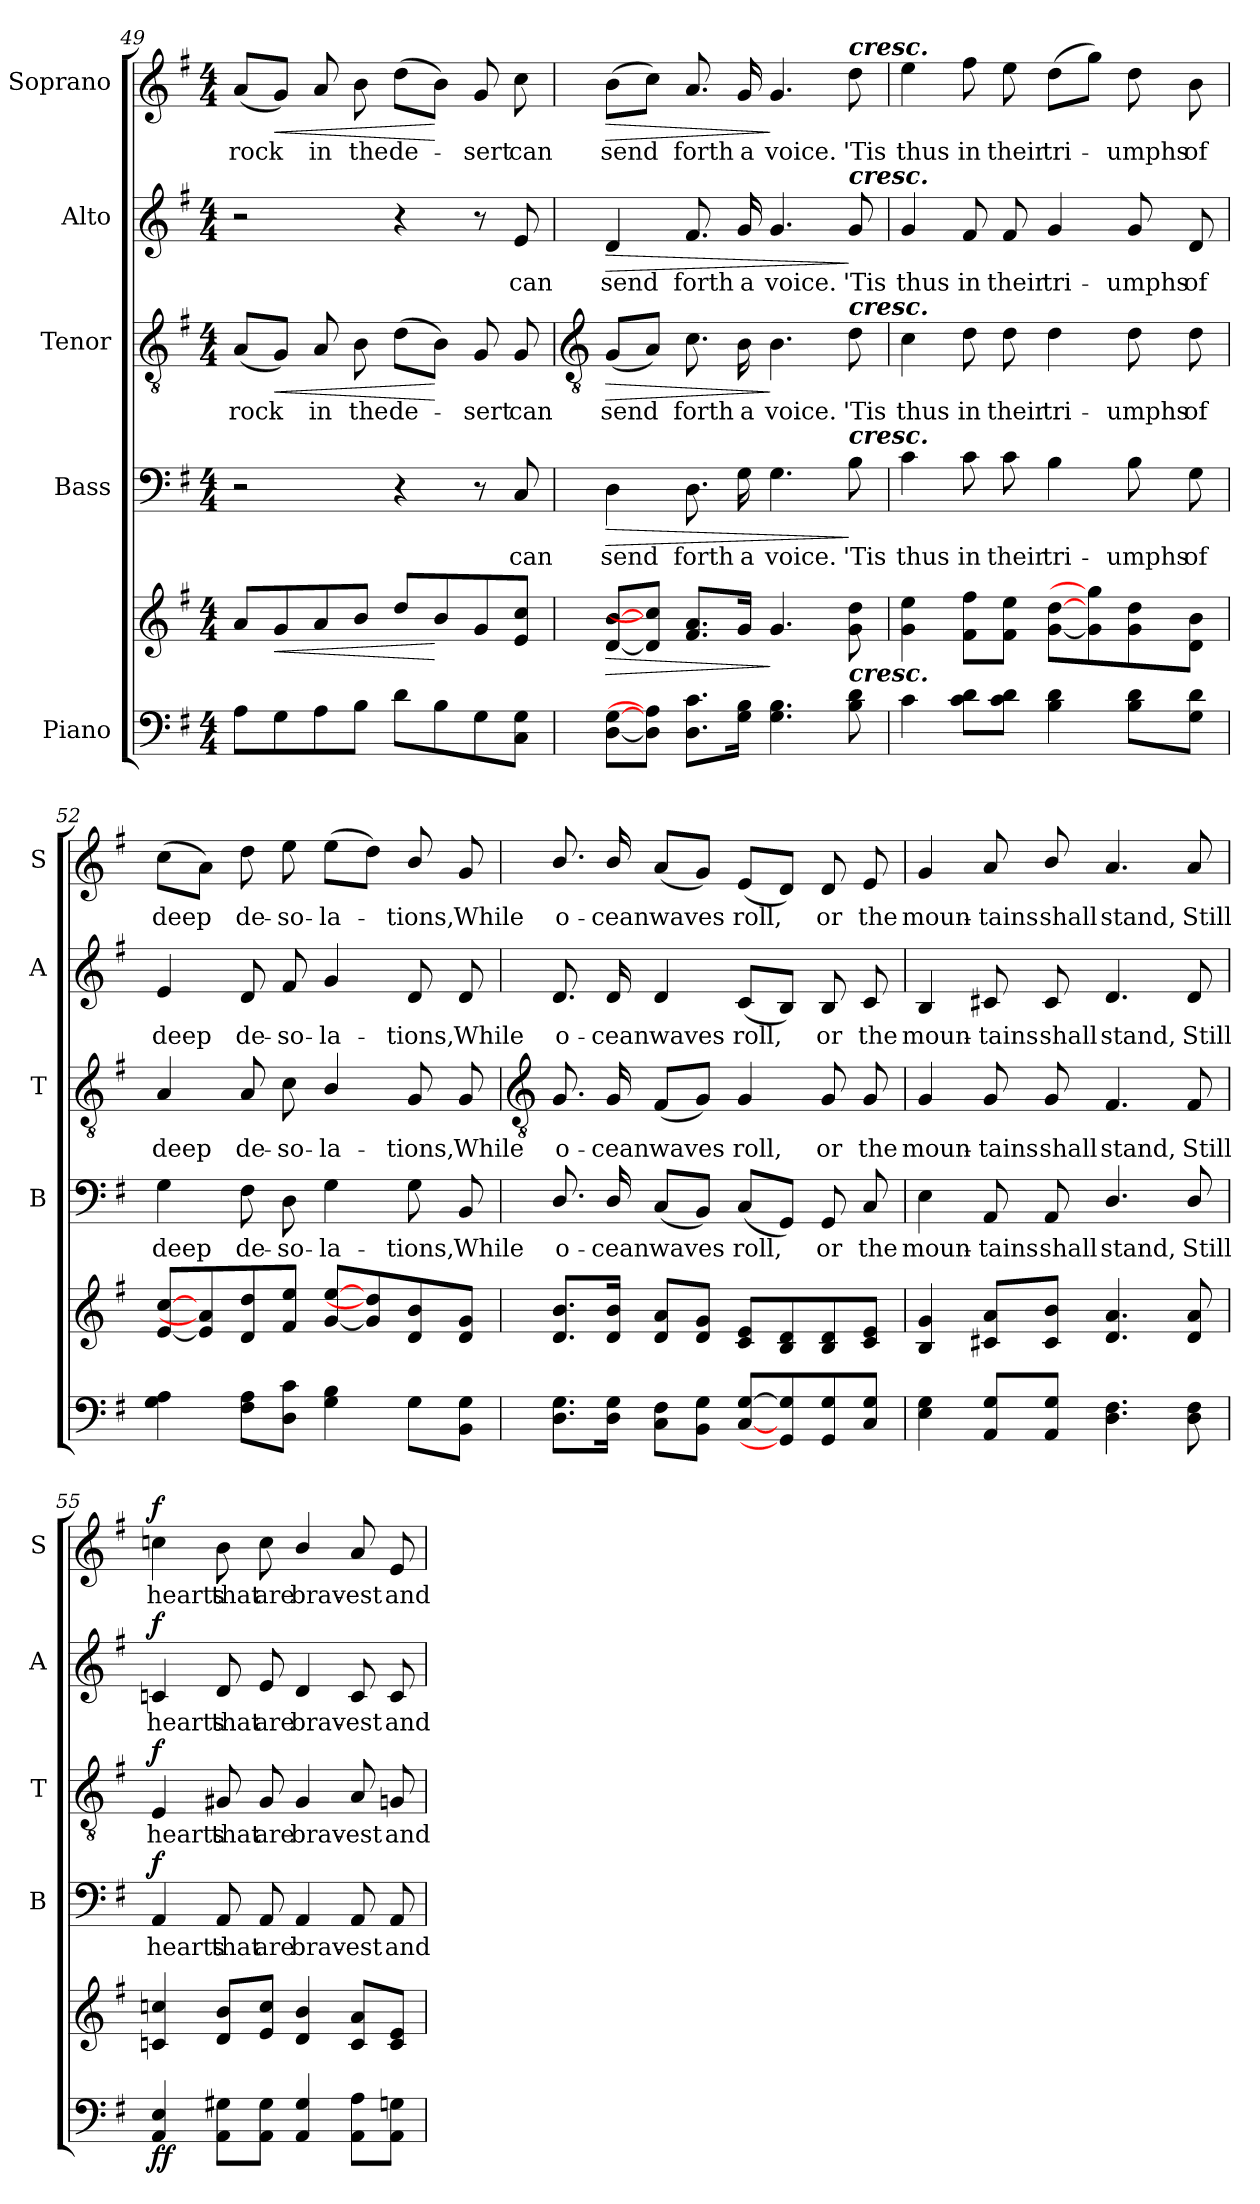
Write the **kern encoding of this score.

**kern	**kern	**dynam	**kern	**text	**dynam	**kern	**text	**dynam	**kern	**text	**dynam	**kern	**text	**dynam
*part5	*part5	*part5	*part4	*part4	*part4	*part3	*part3	*part3	*part2	*part2	*part2	*part1	*part1	*part1
*staff6	*staff5	*staff5/6	*staff4	*staff4	*staff4	*staff3	*staff3	*staff3	*staff2	*staff2	*staff2	*staff1	*staff1	*staff1
*I"Piano	*	*	*I"Bass	*	*	*I"Tenor	*	*	*I"Alto	*	*	*I"Soprano	*	*
*	*	*	*I'B	*	*	*I'T	*	*	*I'A	*	*	*I'S	*	*
*clefF4	*clefG2	*	*clefF4	*	*	*clefGv2	*	*	*clefG2	*	*	*clefG2	*	*
*k[f#]	*k[f#]	*	*k[f#]	*	*	*k[f#]	*	*	*k[f#]	*	*	*k[f#]	*	*
*G:	*G:	*	*G:	*	*	*G:	*	*	*G:	*	*	*G:	*	*
*M4/4	*M4/4	*	*M4/4	*	*	*M4/4	*	*	*M4/4	*	*	*M4/4	*	*
=49	=49	=49	=49	=49	=49	=49	=49	=49	=49	=49	=49	=49	=49	=49
!	!	!	!	!	!	!	!LO:LY:b	!	!	!	!	!	!LO:LY:b	!
8AL	8aL	.	2r	.	.	(<8AL	rock	.	2r	.	.	(<8aL	rock	.
!	!	!LO:HP:b	!	!	!	!	!	!LO:HP:b	!	!	!	!	!	!LO:HP:b
8G	8g	<	.	.	.	8GJ)	.	<	.	.	.	8gJ)	.	<
!	!	!	!	!	!	!	!LO:LY:b	!	!	!	!	!	!LO:LY:b	!
8A	8a	.	.	.	.	8A	in	.	.	.	.	8a	in	.
!	!	!	!	!	!	!	!LO:LY:b	!	!	!	!	!	!LO:LY:b	!
8BJ	8bJ	.	.	.	.	8B	the	.	.	.	.	8b	the	.
!	!	!	!	!	!	!	!LO:LY:b	!	!	!	!	!	!LO:LY:b	!
8dL	8ddL	.	4r	.	.	(>8dL	de-	.	4r	.	.	(>8ddL	de-	.
8B	8b	[	.	.	.	8BJ)	.	[	.	.	.	8bJ)	.	[
!	!	!	!	!	!	!	!LO:LY:b	!	!	!	!	!	!LO:LY:b	!
8G	8g	.	8r	.	.	8G	sert	.	8r	.	.	8g	sert	.
!	!	!	!	!LO:LY:b	!	!	!LO:LY:b	!	!	!LO:LY:b	!	!	!LO:LY:b	!
8C 8GJ	8e 8ccJ	.	8C	can	.	8G	can	.	8e	can	.	8cc	can	.
!!LO:LB:g=z
=50	=50	=50	=50	=50	=50	=50	=50	=50	=50	=50	=50	=50	=50	=50
*	*	*	*	*	*	*clefGv2	*	*	*	*	*	*	*	*
!	!	!LO:HP:b	!	!LO:LY:b	!LO:HP:b	!	!LO:LY:b	!LO:HP:b	!	!LO:LY:b	!LO:HP:b	!	!LO:LY:b	!LO:HP:b
[8D [8GL	[8d [8bL	>	4D	send	>	(<8GL	send	>	4d	send	>	(>8bL	send	>
8D] 8A]J	8d] 8cc]J	.	.	.	.	8AJ)	.	.	.	.	.	8ccJ)	.	.
!	!	!	!	!LO:LY:b	!	!	!LO:LY:b	!	!	!LO:LY:b	!	!	!LO:LY:b	!
8.D 8.cL	8.f# 8.aL	.	8.D	forth	.	8.c	forth	.	8.f#	forth	.	8.a	forth	.
!	!	!	!	!LO:LY:b	!	!	!LO:LY:b	!	!	!LO:LY:b	!	!	!LO:LY:b	!
16G 16BJ	16gJ	.	16G	a	.	16B	a	.	16g	a	.	16g	a	.
!	!	!	!	!LO:LY:b	!	!	!LO:LY:b	!	!	!LO:LY:b	!	!	!LO:LY:b	!
4.G 4.B	4.g	]	4.G	voice.	.	4.B	voice.	]	4.g	voice.	.	4.g	voice.	]
!	!	!	!	!	!	!	!	!	!	!	!	!LO:TX:a:Bi:t=cresc.	!	!
!	!	!	!	!	!	!	!	!	!LO:TX:a:Bi:t=cresc.	!	!	!	!	!
!	!	!	!	!	!	!LO:TX:a:Bi:t=cresc.	!	!	!	!	!	!	!	!
!	!	!	!LO:TX:a:Bi:t=cresc.	!	!	!	!	!	!	!	!	!	!	!
!LO:TX:a:Bi:t=cresc.	!	!	!	!	!	!	!	!	!	!	!	!	!	!
!	!	!	!	!LO:LY:b	!	!	!LO:LY:b	!	!	!LO:LY:b	!	!	!LO:LY:b	!
8B 8d	8g 8dd	.	8B	'Tis	]	8d	'Tis	.	8g	'Tis	]	8dd	'Tis	.
=51	=51	=51	=51	=51	=51	=51	=51	=51	=51	=51	=51	=51	=51	=51
!	!	!	!	!LO:LY:b	!	!	!LO:LY:b	!	!	!LO:LY:b	!	!	!LO:LY:b	!
4c	4g 4ee	.	4c	thus	.	4c	thus	.	4g	thus	.	4ee	thus	.
!	!	!	!	!LO:LY:b	!	!	!LO:LY:b	!	!	!LO:LY:b	!	!	!LO:LY:b	!
8c 8dL	8f# 8ff#L	.	8c	in	.	8d	in	.	8f#	in	.	8ff#	in	.
!	!	!	!	!LO:LY:b	!	!	!LO:LY:b	!	!	!LO:LY:b	!	!	!LO:LY:b	!
8c 8dJ	8f# 8eeJ	.	8c	their	.	8d	their	.	8f#	their	.	8ee	their	.
!	!	!	!	!LO:LY:b	!	!	!LO:LY:b	!	!	!LO:LY:b	!	!	!LO:LY:b	!
4B 4d	[8g [8ddL	.	4B	tri-	.	4d	tri-	.	4g	tri-	.	(>8ddL	tri-	.
.	8g] 8gg]	.	.	.	.	.	.	.	.	.	.	8ggJ)	.	.
!	!	!	!	!LO:LY:b	!	!	!LO:LY:b	!	!	!LO:LY:b	!	!	!LO:LY:b	!
8B 8dL	8g 8dd	.	8B	-umphs	.	8d	-umphs	.	8g	-umphs	.	8dd	umphs	.
!	!	!	!	!LO:LY:b	!	!	!LO:LY:b	!	!	!LO:LY:b	!	!	!LO:LY:b	!
8G 8dJ	8d 8bJ	.	8G	of	.	8d	of	.	8d	of	.	8b	of	.
=52	=52	=52	=52	=52	=52	=52	=52	=52	=52	=52	=52	=52	=52	=52
!	!	!	!	!LO:LY:b	!	!	!LO:LY:b	!	!	!LO:LY:b	!	!	!LO:LY:b	!
4G 4A	[8e [8ccL	.	4G	deep	.	4A	deep	.	4e	deep	.	(>8ccL	deep	.
.	8e] 8a]	.	.	.	.	.	.	.	.	.	.	8aJ)	.	.
!	!	!	!	!LO:LY:b	!	!	!LO:LY:b	!	!	!LO:LY:b	!	!	!LO:LY:b	!
8F# 8AL	8d 8dd	.	8F#	de-	.	8A	de-	.	8d	de-	.	8dd	de-	.
!	!	!	!	!LO:LY:b	!	!	!LO:LY:b	!	!	!LO:LY:b	!	!	!LO:LY:b	!
8D 8cJ	8f# 8eeJ	.	8D	-so-	.	8c	-so-	.	8f#	-so-	.	8ee	-so-	.
!	!	!	!	!LO:LY:b	!	!	!LO:LY:b	!	!	!LO:LY:b	!	!	!LO:LY:b	!
4G 4B	[8g [8eeL	.	4G	-la-	.	4B/	-la-	.	4g	-la-	.	(>8eeL	-la-	.
.	8g] 8dd]	.	.	.	.	.	.	.	.	.	.	8ddJ)	.	.
!	!	!	!	!LO:LY:b	!	!	!LO:LY:b	!	!	!LO:LY:b	!	!	!LO:LY:b	!
8GL	8d/ 8b/	.	8G	-tions,	.	8G	-tions,	.	8d	-tions,	.	8b/	tions,	.
!	!	!	!	!LO:LY:b	!	!	!LO:LY:b	!	!	!LO:LY:b	!	!	!LO:LY:b	!
8BB 8GJ	8d 8gJ	.	8BB	While	.	8G	While	.	8d	While	.	8g	While	.
!!LO:LB:g=z
=53	=53	=53	=53	=53	=53	=53	=53	=53	=53	=53	=53	=53	=53	=53
*	*	*	*	*	*	*clefGv2	*	*	*	*	*	*	*	*
!	!	!	!	!LO:LY:b	!	!	!LO:LY:b	!	!	!LO:LY:b	!	!	!LO:LY:b	!
8.D\ 8.G\L	8.d/ 8.b/L	.	8.D/	o-	.	8.G/	o-	.	8.d/	o-	.	8.b/	o-	.
!	!	!	!	!LO:LY:b	!	!	!LO:LY:b	!	!	!LO:LY:b	!	!	!LO:LY:b	!
16D 16GJ	16d 16bJ	.	16D/	-cean	.	16G	-cean	.	16d	-cean	.	16b/	-cean	.
!	!	!	!	!LO:LY:b	!	!	!LO:LY:b	!	!	!LO:LY:b	!	!	!LO:LY:b	!
8C 8F#L	8d 8aL	.	(<8CL	waves	.	(<8F#L	waves	.	4d	waves	.	(<8aL	waves	.
8BB 8GJ	8d 8gJ	.	8BBJ)	.	.	8GJ)	.	.	.	.	.	8gJ)	.	.
!	!	!	!	!LO:LY:b	!	!	!LO:LY:b	!	!	!LO:LY:b	!	!	!LO:LY:b	!
[8C [8GL	8c 8eL	.	(<8CL	roll,	.	4G	roll,	.	(<8cL	roll,	.	(<8eL	roll,	.
8GG] 8G]	8B 8d	.	8GGJ)	.	.	.	.	.	8BJ)	.	.	8dJ)	.	.
!	!	!	!	!LO:LY:b	!	!	!LO:LY:b	!	!	!LO:LY:b	!	!	!LO:LY:b	!
8GG 8G	8B 8d	.	8GG	or	.	8G	or	.	8B	or	.	8d	or	.
!	!	!	!	!LO:LY:b	!	!	!LO:LY:b	!	!	!LO:LY:b	!	!	!LO:LY:b	!
8C 8GJ	8c 8eJ	.	8C	the	.	8G	the	.	8c	the	.	8e	the	.
=54	=54	=54	=54	=54	=54	=54	=54	=54	=54	=54	=54	=54	=54	=54
!	!	!	!	!LO:LY:b	!	!	!LO:LY:b	!	!	!LO:LY:b	!	!	!LO:LY:b	!
4E 4G	4B 4g	.	4E	moun-	.	4G	moun-	.	4B	moun-	.	4g	moun-	.
!	!	!	!	!LO:LY:b	!	!	!LO:LY:b	!	!	!LO:LY:b	!	!	!LO:LY:b	!
8AA 8GL	8c#X 8aL	.	8AA	-tains	.	8G	-tains	.	8c#X	-tains	.	8a	-tains	.
!	!	!	!	!LO:LY:b	!	!	!LO:LY:b	!	!	!LO:LY:b	!	!	!LO:LY:b	!
8AA/ 8G/J	8c#/ 8b/J	.	8AA/	shall	.	8G/	shall	.	8c#/	shall	.	8b/	shall	.
!	!	!	!	!LO:LY:b	!	!	!LO:LY:b	!	!	!LO:LY:b	!	!	!LO:LY:b	!
4.D\ 4.F#\	4.d 4.a	.	4.D/	stand,	.	4.F#	stand,	.	4.d	stand,	.	4.a	stand,	.
!	!	!	!	!LO:LY:b	!	!	!LO:LY:b	!	!	!LO:LY:b	!	!	!LO:LY:b	!
8D\ 8F#\	8d 8a	.	8D/	Still	.	8F#	Still	.	8d	Still	.	8a	Still	.
=55	=55	=55	=55	=55	=55	=55	=55	=55	=55	=55	=55	=55	=55	=55
!	!	!LO:DY:b=2	!	!LO:LY:b	!	!	!LO:LY:b	!	!	!LO:LY:b	!	!	!LO:LY:b	!
!	!	!LO:DY:n=1:b	!	!	!LO:DY:b	!	!	!LO:DY:b	!	!	!LO:DY:b	!	!	!LO:DY:b
4AA 4E	4cn/ 4ccn/	f f	4AA	hearts	f	4E	hearts	f	4cn	hearts	f	4ccn	hearts	f
!	!	!	!	!LO:LY:b	!	!	!LO:LY:b	!	!	!LO:LY:b	!	!	!LO:LY:b	!
8AA 8G#XL	8d 8bL	.	8AA	that	.	8G#X	that	.	8d	that	.	8b	that	.
!	!	!	!	!LO:LY:b	!	!	!LO:LY:b	!	!	!LO:LY:b	!	!	!LO:LY:b	!
8AA 8G#J	8e 8ccJ	.	8AA	are	.	8G#	are	.	8e	are	.	8cc	are	.
!	!	!	!	!LO:LY:b	!	!	!LO:LY:b	!	!	!LO:LY:b	!	!	!LO:LY:b	!
4AA/ 4G#/	4d/ 4b/	.	4AA/	brav-	.	4G#/	brav-	.	4d/	brav-	.	4b/	brav-	.
!	!	!	!	!LO:LY:b	!	!	!LO:LY:b	!	!	!LO:LY:b	!	!	!LO:LY:b	!
8AA 8AL	8c 8aL	.	8AA	-est	.	8A	-est	.	8c	-est	.	8a	-est	.
!	!	!	!	!LO:LY:b	!	!	!LO:LY:b	!	!	!LO:LY:b	!	!	!LO:LY:b	!
8AA 8GnJ	8c 8eJ	.	8AA	and	.	8Gn	and	.	8c	and	.	8e	and	.
=	=	=	=	=	=	=	=	=	=	=	=	=	=	=
*-	*-	*-	*-	*-	*-	*-	*-	*-	*-	*-	*-	*-	*-	*-
